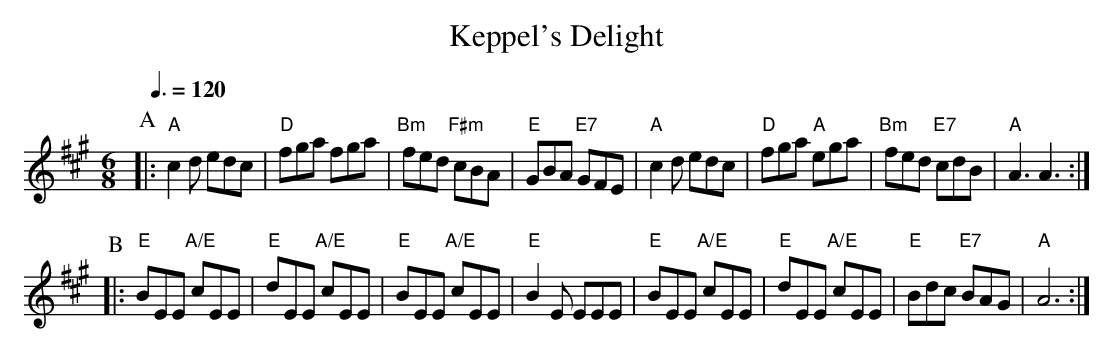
X:1
T:Keppel's Delight
Q:3/8=120
M:6/8
L:1/8
K:A
P:A
|: "A"c2d edc | "D"fga fga | "Bm"fed "F#m"cBA | "E"GBA "E7"GFE |\
"A"c2d edc | "D"fga "A"ega | "Bm"fed "E7"cdB | "A"A3 A3 :|
P:B
|: "E"BEE "A/E"cEE | "E"dEE "A/E"cEE | "E"BEE "A/E"cEE | "E"B2E EEE |\
"E"BEE "A/E"cEE | "E"dEE "A/E"cEE | "E"Bdc "E7"BAG | "A"A6 :|
